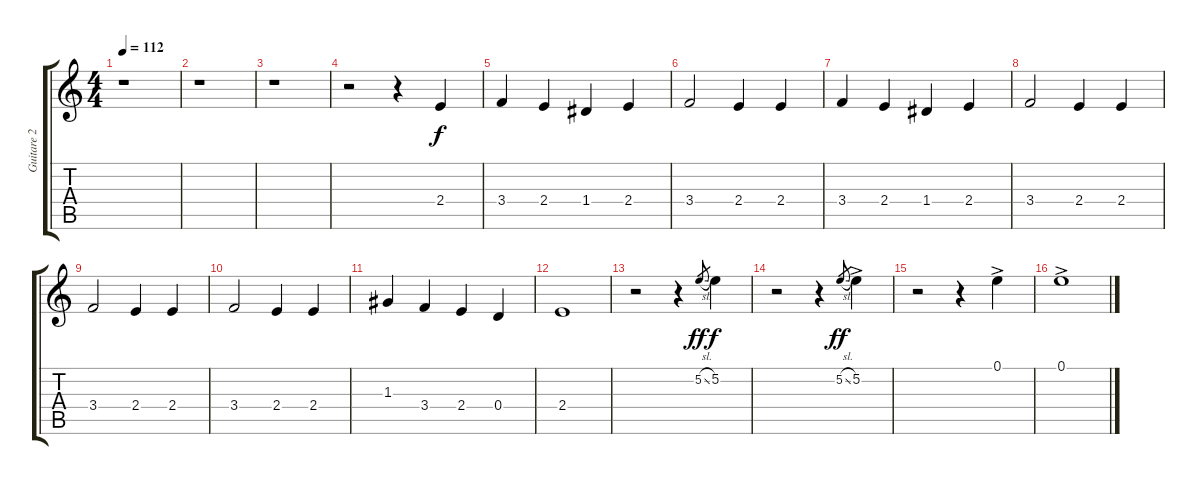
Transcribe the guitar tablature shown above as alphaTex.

\track ("Guitare 2" "Guitare 2") {instrument acousticguitarnylon}
\staff {score tabs}
\tuning (E4 B3 G3 D3 A2 E2) {hide}
\ts (4 4)
\tempo 112
\clef g2
\ks c
r.1{dy f instrument acousticguitarnylon} |
r.1 |
r.1 |
r.2 r.4 2.4.4 |
3.4.4 2.4.4 1.4.4 2.4.4 |
3.4.2 2.4.4 2.4.4 |
3.4.4 2.4.4 1.4.4 2.4.4 |
3.4.2 2.4.4 2.4.4 |
3.4.2 2.4.4 2.4.4 |
3.4.2 2.4.4 2.4.4 |
1.3.4 3.4.4 2.4.4 0.4.4 |
2.4.1 |
r.2 r.4 5.2{sl}.8{gr dy ff} 5.2.4{dy f} |
r.2 r.4 5.2{sl}.8{gr dy ff} 5.2{ac}.4 |
r.2 r.4 0.1{ac}.4 |
0.1{ac}.1
